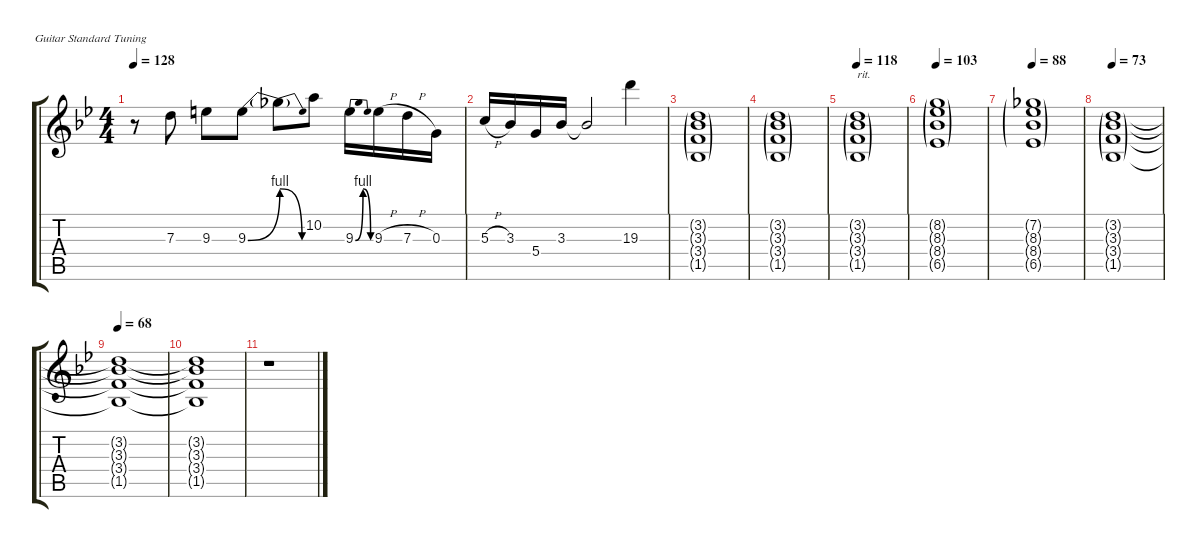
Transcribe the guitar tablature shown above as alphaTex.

\defaultSystemsLayout 4
\hideDynamics
\bracketExtendMode groupsimilarinstruments
\singleTrackTrackNamePolicy hidden
\multiTrackTrackNamePolicy hidden
\firstSystemTrackNameMode fullname
\firstSystemTrackNameOrientation horizontal
\otherSystemsTrackNameOrientation horizontal
\extendBarLines
\track ("Elec. Gtr." "od.guit.") {defaultSystemsLayout 8 instrument overdrivenguitar}
\staff {score tabs}
\tuning (E4 B3 G3 D3 A2 E2)
\ts (4 4)
\tempo 128
\clef g2
\ks bb
r.8{dy f beam Down} 7.3{acc forcenatural}.8{beam Down} 9.3{acc forcenatural}.8{beam Down} 9.3{be (bend 0 0 60 4) acc forcenatural}.8{beam Down} 9.3{be (release 0 4 60 0) t}.8{beam Down} 10.2{acc forcenatural}.8{beam Down} 9.3{be (bendrelease 0 0 15 4 30 4 45 0) acc forcenatural}.16{beam Down} 9.3{h acc forcenatural}.16{beam Down} 7.3{h acc forcenatural}.16{beam Down} 0.3{acc forcenatural}.16{beam Down} |
5.3{h acc forcenatural}.16{beam Up} 3.3{acc b}.16{beam Up} 5.4{acc forcenatural}.16{beam Up} 3.3{acc b}.16{beam Up} 3.3{t acc b}.2{beam Up} 19.3{acc forcenatural}.4{beam Down} |
(3.2{g acc forcenatural} 3.3{g acc b} 3.4{g acc forcenatural} 1.5{g acc b}).1{beam Up} |
(3.2{g acc forcenatural} 3.3{g acc b} 3.4{g acc forcenatural} 1.5{g acc b}).1{beam Up} |
\tempo 118
(3.2{g acc forcenatural} 3.3{g acc b} 3.4{g acc forcenatural} 1.5{g acc b}).1{txt "rit." beam Up} |
\tempo 103
(8.2{g acc forcenatural} 8.3{g acc b} 8.4{g acc b} 6.5{g acc b}).1{beam Down} |
\tempo 88
(7.2{g acc b} 8.3{g acc b} 8.4{g acc b} 6.5{g acc b}).1{beam Down} |
\tempo 73
(3.2{g acc forcenatural} 3.3{g acc b} 3.4{g acc forcenatural} 1.5{g acc b}).1{beam Up} |
\tempo 68
(3.2{t acc forcenatural} 3.3{t acc b} 3.4{t acc forcenatural} 1.5{t acc b}).1{beam Up} |
(3.2{t acc forcenatural} 3.3{t acc b} 3.4{t acc forcenatural} 1.5{t acc b}).1{beam Up} |
r.1{beam Down}
